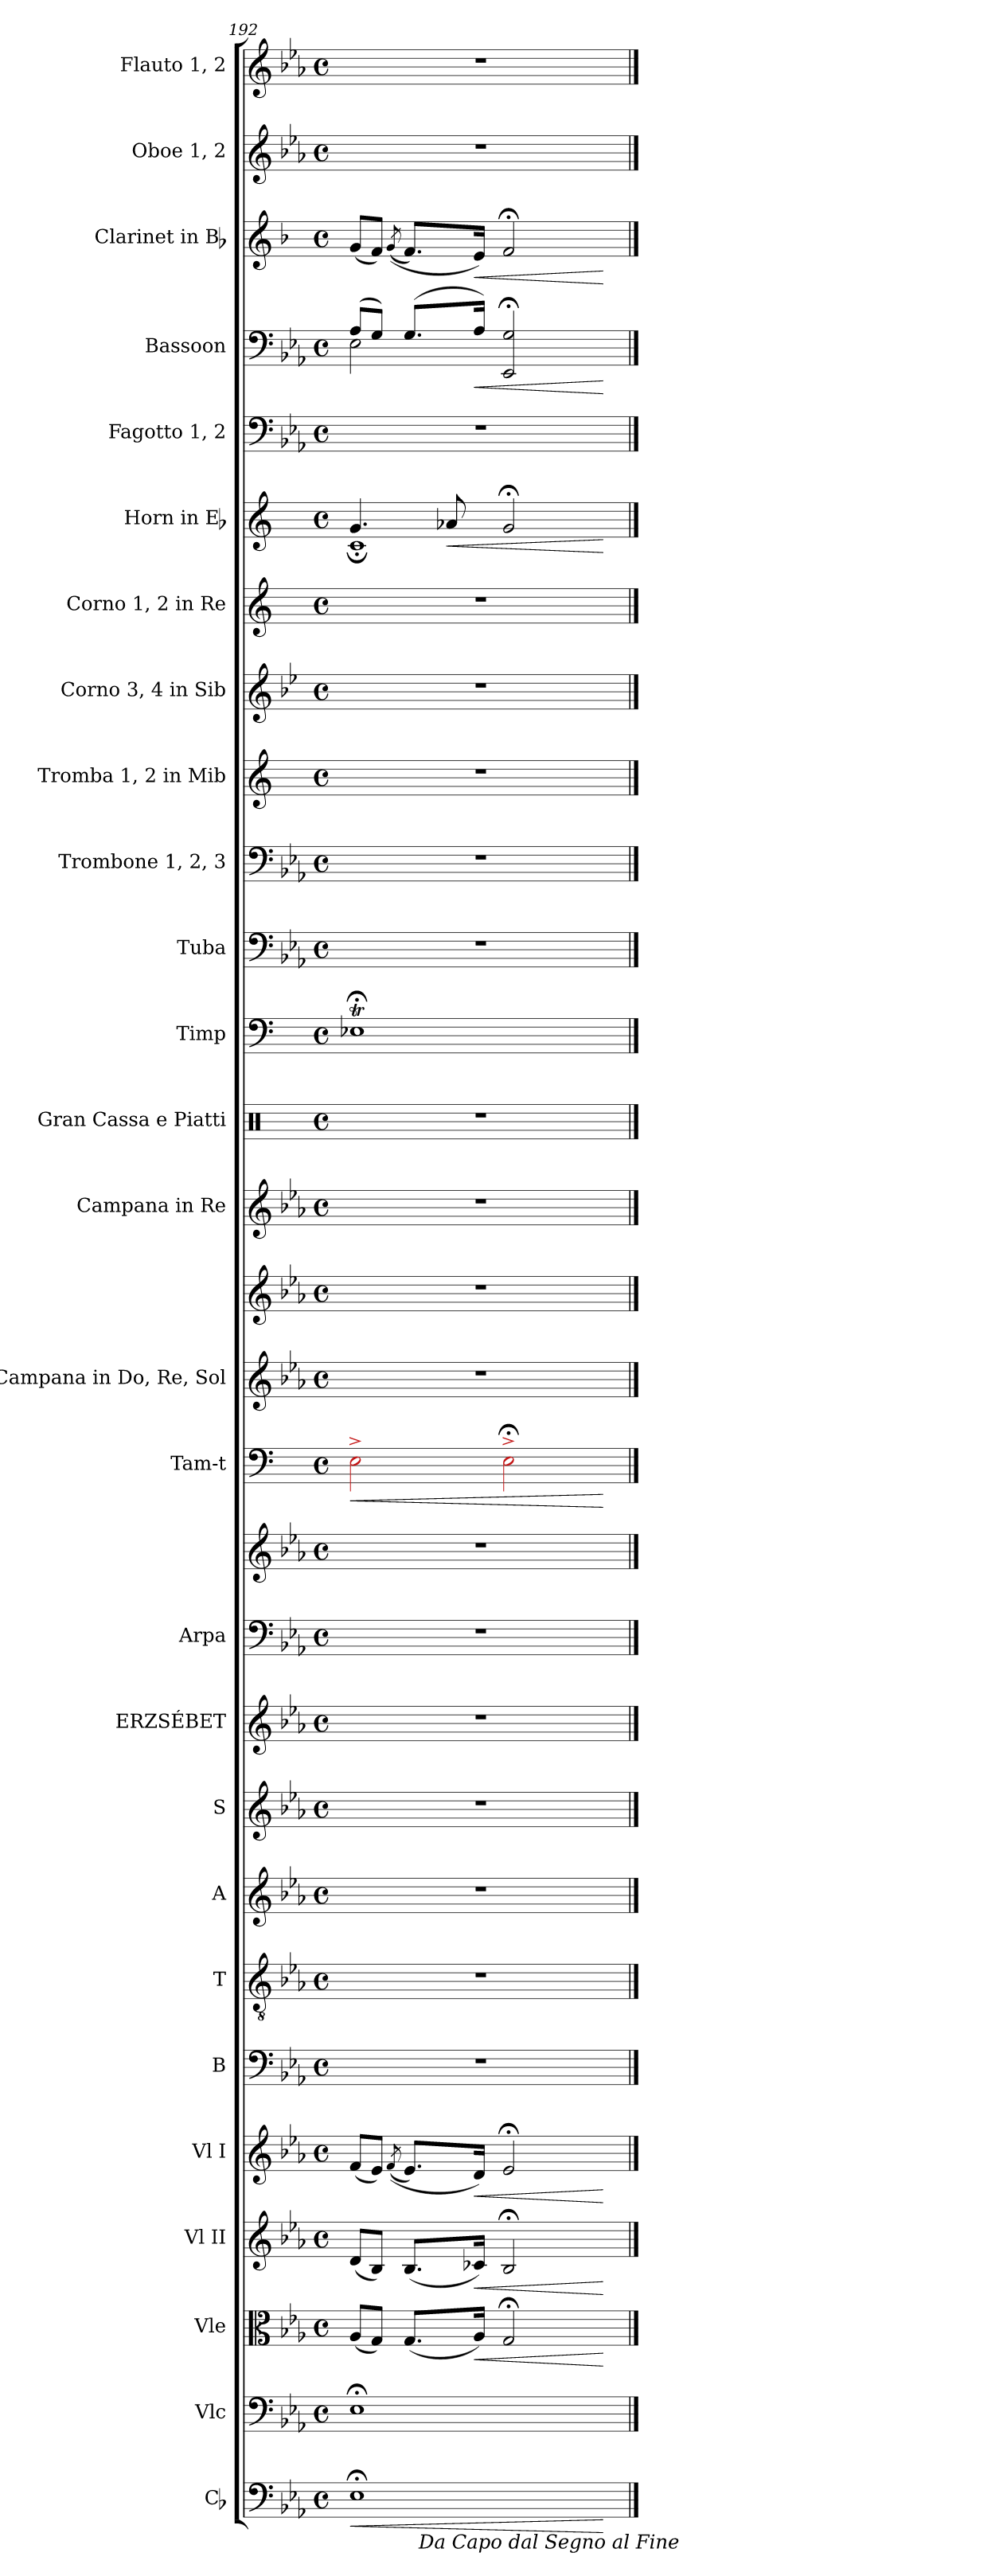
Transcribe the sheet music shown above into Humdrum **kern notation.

**kern	**dynam	**kern	**kern	**dynam	**kern	**dynam	**kern	**dynam	**kern	**kern	**kern	**kern	**kern	**kern	**kern	**kern	**dynam	**kern	**kern	**kern	**kern	**kern	**kern	**kern	**kern	**kern	**kern	**kern	**dynam	**kern	**kern	**dynam	**kern	**dynam	**kern	**kern
*part27	*part27	*part26	*part25	*part25	*part24	*part24	*part23	*part23	*part22	*part21	*part20	*part19	*part18	*part17	*part17	*part16	*part16	*part15	*part15	*part14	*part13	*part12	*part11	*part10	*part9	*part8	*part7	*part6	*part6	*part5	*part4	*part4	*part3	*part3	*part2	*part1
*staff29	*staff29	*staff28	*staff27	*staff27	*staff26	*staff26	*staff25	*staff25	*staff24	*staff23	*staff22	*staff21	*staff20	*staff19	*staff18	*staff17	*staff17	*staff16	*staff15	*staff14	*staff13	*staff12	*staff11	*staff10	*staff9	*staff8	*staff7	*staff6	*staff6	*staff5	*staff4	*staff4	*staff3	*staff3	*staff2	*staff1
*I"Cb	*	*I"Vlc	*I"Vle	*	*I"Vl II	*	*I"Vl I	*	*I"B	*I"T	*I"A	*I"S	*I"ERZSÉBET	*I"Arpa	*	*I"Tam-t	*	*I"3 Campana in Do, Re, Sol	*	*I"Campana in Re	*I"Gran Cassa e Piatti	*I"Timp	*I"Tuba	*I"Trombone 1, 2, 3	*I"Tromba 1, 2 in Mib	*I"Corno 3, 4 in Sib	*I"Corno 1, 2 in Re	*I"Horn in Eb	*	*I"Fagotto 1, 2	*I"Bassoon	*	*I"Clarinet in Bb	*	*I"Oboe 1, 2	*I"Flauto 1, 2
*I'Cb	*	*I'Vlc	*I'Vle	*	*I'Vl II	*	*I'Vl I	*	*I'B	*I'T	*I'A	*I'S	*I'ERZSÉBET	*I'Arpa	*	*I'Tam-t	*	*	*	*I'Camp	*I'Gr. C e Ptti	*I'Timp	*I'Tb	*I'Trb	*I'Tr (Mib)	*I'Cor (Sib)	*I'Cor (Re)	*	*	*I'Fg	*	*	*	*	*I'Ob	*I'Fl
*clefF4	*	*clefF4	*clefC3	*	*clefG2	*	*clefG2	*	*clefF4	*clefGv2	*clefG2	*clefG2	*clefG2	*clefF4	*clefG2	*clefF4	*	*clefG2	*clefG2	*clefG2	*clefX	*clefF4	*clefF4	*clefF4	*clefG2	*clefG2	*clefG2	*clefG2	*	*clefF4	*clefF4	*	*clefG2	*	*clefG2	*clefG2
*ITrd7c12	*	*	*	*	*	*	*	*	*	*ITrd7c12	*	*	*	*	*	*	*	*ITrd-14c-24	*ITrd-14c-24	*ITrd-14c-24	*	*	*	*	*ITrd-2c-3	*ITrd8c14	*ITrd6c10	*ITrd5c9	*	*	*	*	*ITrd1c2	*	*	*
*k[b-e-a-]	*	*k[b-e-a-]	*k[b-e-a-]	*	*k[b-e-a-]	*	*k[b-e-a-]	*	*k[b-e-a-]	*k[b-e-a-]	*k[b-e-a-]	*k[b-e-a-]	*k[b-e-a-]	*k[b-e-a-]	*k[b-e-a-]	*k[]	*	*k[b-e-a-]	*k[b-e-a-]	*k[b-e-a-]	*k[]	*k[]	*k[b-e-a-]	*k[b-e-a-]	*k[b-e-a-]	*k[b-e-]	*k[f#c#]	*k[b-e-a-]	*	*k[b-e-a-]	*k[b-e-a-]	*	*k[b-e-a-]	*	*k[b-e-a-]	*k[b-e-a-]
*E-:	*	*E-:	*E-:	*	*E-:	*	*E-:	*	*E-:	*E-:	*E-:	*E-:	*E-:	*E-:	*E-:	*C:	*	*E-:	*E-:	*E-:	*C:	*C:	*E-:	*E-:	*E-:	*B-:	*D:	*E-:	*	*E-:	*E-:	*	*E-:	*	*E-:	*E-:
*M4/4	*	*M4/4	*M4/4	*	*M4/4	*	*M4/4	*	*M4/4	*M4/4	*M4/4	*M4/4	*M4/4	*M4/4	*M4/4	*M4/4	*	*M4/4	*M4/4	*M4/4	*M4/4	*M4/4	*M4/4	*M4/4	*M4/4	*M4/4	*M4/4	*M4/4	*	*M4/4	*M4/4	*	*M4/4	*	*M4/4	*M4/4
*met(c)	*	*met(c)	*met(c)	*	*met(c)	*	*met(c)	*	*met(c)	*met(c)	*met(c)	*met(c)	*met(c)	*met(c)	*met(c)	*met(c)	*	*met(c)	*met(c)	*met(c)	*met(c)	*met(c)	*met(c)	*met(c)	*met(c)	*met(c)	*met(c)	*met(c)	*	*met(c)	*met(c)	*	*met(c)	*	*met(c)	*met(c)
=192	=192	=192	=192	=192	=192	=192	=192	=192	=192	=192	=192	=192	=192	=192	=192	=192	=192	=192	=192	=192	=192	=192	=192	=192	=192	=192	=192	=192	=192	=192	=192	=192	=192	=192	=192	=192
!	!LO:HP:b	!	!	!	!	!	!	!	!	!	!	!	!	!	!	!	!	!	!	!	!	!	!	!	!	!	!	!	!	!	!	!	!	!	!	!
!	!LO:HP:n=1:b	!	!	!	!	!	!	!	!	!	!	!	!	!	!	!	!LO:HP:b	!	!	!	!	!	!	!	!	!	!	!	!	!	!	!	!	!	!	!
*^	*	*	*	*	*	*	*	*	*	*	*	*	*	*	*	*	*	*	*	*	*	*	*	*	*	*	*	*^	*	*	*^	*	*	*	*	*
1EE-;i	4ryy	< >	1E-;i	(8A-i/L	.	(8di/L	.	(8fi/L	.	1r	1r	1r	1r	1r	1r	1r	2Rcc^i\	<	1r	1r	1r	1r	1E-X;Ti	1r	1r	1r	1r	1r	4.B-i/	1E-;i	.	1r	(8A-i/L	2E-i\	.	(8fi/L	.	1r	1r
.	.	.	.	8Gi/J)	.	8B-i/J)	.	8e-i/J)	.	.	.	.	.	.	.	.	.	.	.	.	.	.	.	.	.	.	.	.	.	.	.	.	8Gi/J)	.	.	8e-i/J)	.	.	.
.	.	.	.	.	.	.	.	((8qfi/	.	.	.	.	.	.	.	.	.	.	.	.	.	.	.	.	.	.	.	.	.	.	.	.	.	.	.	((8qfi/	.	.	.
.	16ryy	.	.	(8.Gi/L	.	(8.B-i/L	.	8.e-i/L)	.	.	.	.	.	.	.	.	.	.	.	.	.	.	.	.	.	.	.	.	.	.	.	.	(8.Gi/L	.	.	8.e-i/L)	.	.	.
!	!LO:TX:b:i:t=Da Capo dal Segno al Fine	!	!	!	!	!	!	!	!	!	!	!	!	!	!	!	!	!	!	!	!	!	!	!	!	!	!	!	!	!	!	!	!	!	!	!	!	!	!
.	2ryy	.	.	.	.	.	.	.	.	.	.	.	.	.	.	.	.	.	.	.	.	.	.	.	.	.	.	.	.	.	.	.	.	.	.	.	.	.	.
!	!	!	!	!	!	!	!	!	!	!	!	!	!	!	!	!	!	!	!	!	!	!	!	!	!	!	!	!	!	!	!LO:HP:b	!	!	!	!	!	!	!	!
!	!	!	!	!	!	!	!	!	!	!	!	!	!	!	!	!	!	!	!	!	!	!	!	!	!	!	!	!	!	!	!LO:HP:n=1:b	!	!	!	!	!	!	!	!
.	.	.	.	.	.	.	.	.	.	.	.	.	.	.	.	.	.	.	.	.	.	.	.	.	.	.	.	.	8c-Xi/	.	< >	.	.	.	.	.	.	.	.
!	!	!	!	!	!LO:HP:b	!	!LO:HP:b	!	!LO:HP:b	!	!	!	!	!	!	!	!	!	!	!	!	!	!	!	!	!	!	!	!	!	!	!	!	!	!LO:HP:b	!	!	!	!
!	!	!	!	!	!	!	!	!	!	!	!	!	!	!	!	!	!	!	!	!	!	!	!	!	!	!	!	!	!	!	!	!	!	!	!LO:HP:n=1:b	!	!LO:HP:b	!	!
.	.	.	.	16A-i/Jk)	<	16c-Xi/Jk)	<	16di/Jk)	<	.	.	.	.	.	.	.	.	.	.	.	.	.	.	.	.	.	.	.	.	.	.	.	16A-i/Jk)	.	< >	16di/Jk)	<	.	.
.	.	.	.	2G;i/	.	2B-;i/	.	2e-;i/	.	.	.	.	.	.	.	.	2Rcc;^i\	.	.	.	.	.	.	.	.	.	.	.	2B-;i/	.	.	.	2EE-i/; 2Gi;	2ryy	]	2e-;i/	.	.	.
.	8.ryy	.	.	.	.	.	.	.	.	.	.	.	.	.	.	.	.	.	.	.	.	.	.	.	.	.	.	.	.	.	.	.	.	.	.	.	.	.	.
*	*	*	*	*	*	*	*	*	*	*	*	*	*	*	*	*	*	*	*	*	*	*	*	*	*	*	*	*	*v	*v	*	*	*v	*v	*	*	*	*	*
.	.	[ ]	.	.	[	.	[	.	[	.	.	.	.	.	.	.	.	[	.	.	.	.	.	.	.	.	.	.	.	[ ]	.	.	[	.	[	.	.
*v	*v	*	*	*	*	*	*	*	*	*	*	*	*	*	*	*	*	*	*	*	*	*	*	*	*	*	*	*	*	*	*	*	*	*	*	*	*
==	==	==	==	==	==	==	==	==	==	==	==	==	==	==	==	==	==	==	==	==	==	==	==	==	==	==	==	==	==	==	==	==	==	==	==	==
*-	*-	*-	*-	*-	*-	*-	*-	*-	*-	*-	*-	*-	*-	*-	*-	*-	*-	*-	*-	*-	*-	*-	*-	*-	*-	*-	*-	*-	*-	*-	*-	*-	*-	*-	*-	*-
